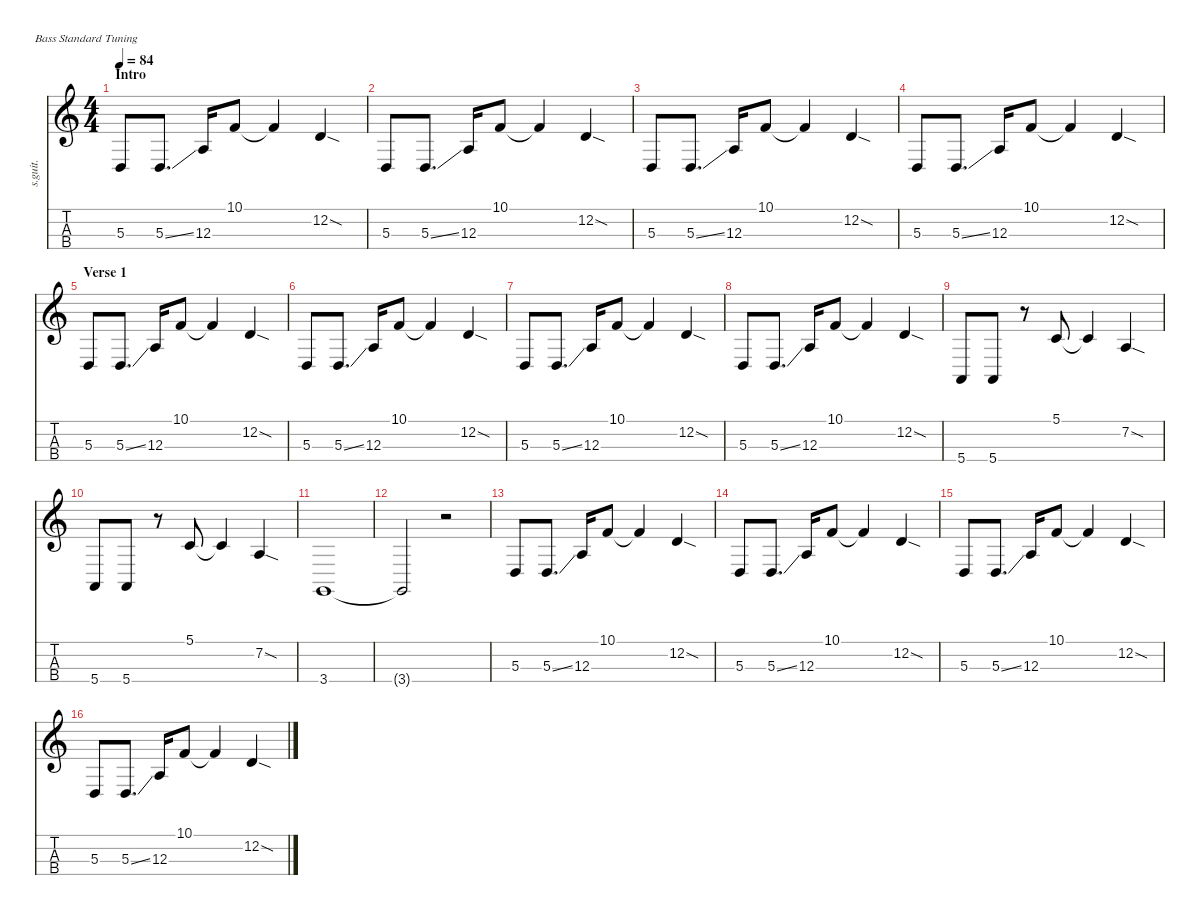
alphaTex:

\defaultSystemsLayout 4
\hideDynamics
\bracketExtendMode nobrackets
\track ("Paul McCartney - Bass" "s.guit.") {instrument electricbasspick}
\staff {score tabs}
\tuning (G2 D2 A1 E1)
\ts (4 4)
\beaming (8 2 2 2 2)
\section ("" "Intro")
\tempo 84
\clef g2
\ks c
5.3.8{lyrics (0 "") lyrics (1 "") lyrics (2 "") lyrics (3 "") lyrics (4 "") dy f instrument electricbasspick} 5.3{ss}.8{d lyrics (0 "") lyrics (1 "") lyrics (2 "") lyrics (3 "") lyrics (4 "")} 12.3.16{lyrics (0 "") lyrics (1 "") lyrics (2 "") lyrics (3 "") lyrics (4 "") dy mp} 10.1.8{lyrics (0 "") lyrics (1 "") lyrics (2 "") lyrics (3 "") lyrics (4 "")} 10.1{t}.4{lyrics (0 "") lyrics (1 "") lyrics (2 "") lyrics (3 "") lyrics (4 "")} 12.2{sod}.4{lyrics (0 "") lyrics (1 "") lyrics (2 "") lyrics (3 "") lyrics (4 "")} |
5.3.8{lyrics (0 "") lyrics (1 "") lyrics (2 "") lyrics (3 "") lyrics (4 "") dy f} 5.3{ss}.8{d lyrics (0 "") lyrics (1 "") lyrics (2 "") lyrics (3 "") lyrics (4 "")} 12.3.16{lyrics (0 "") lyrics (1 "") lyrics (2 "") lyrics (3 "") lyrics (4 "") dy mp} 10.1.8{lyrics (0 "") lyrics (1 "") lyrics (2 "") lyrics (3 "") lyrics (4 "")} 10.1{t}.4{lyrics (0 "") lyrics (1 "") lyrics (2 "") lyrics (3 "") lyrics (4 "")} 12.2{sod}.4{lyrics (0 "") lyrics (1 "") lyrics (2 "") lyrics (3 "") lyrics (4 "")} |
5.3.8{lyrics (0 "") lyrics (1 "") lyrics (2 "") lyrics (3 "") lyrics (4 "") dy f} 5.3{ss}.8{d lyrics (0 "") lyrics (1 "") lyrics (2 "") lyrics (3 "") lyrics (4 "")} 12.3.16{lyrics (0 "") lyrics (1 "") lyrics (2 "") lyrics (3 "") lyrics (4 "") dy mp} 10.1.8{lyrics (0 "") lyrics (1 "") lyrics (2 "") lyrics (3 "") lyrics (4 "")} 10.1{t}.4{lyrics (0 "") lyrics (1 "") lyrics (2 "") lyrics (3 "") lyrics (4 "")} 12.2{sod}.4{lyrics (0 "") lyrics (1 "") lyrics (2 "") lyrics (3 "") lyrics (4 "")} |
5.3.8{lyrics (0 "") lyrics (1 "") lyrics (2 "") lyrics (3 "") lyrics (4 "") dy f} 5.3{ss}.8{d lyrics (0 "") lyrics (1 "") lyrics (2 "") lyrics (3 "") lyrics (4 "")} 12.3.16{lyrics (0 "") lyrics (1 "") lyrics (2 "") lyrics (3 "") lyrics (4 "") dy mp} 10.1.8{lyrics (0 "") lyrics (1 "") lyrics (2 "") lyrics (3 "") lyrics (4 "")} 10.1{t}.4{lyrics (0 "") lyrics (1 "") lyrics (2 "") lyrics (3 "") lyrics (4 "")} 12.2{sod}.4{lyrics (0 "") lyrics (1 "") lyrics (2 "") lyrics (3 "") lyrics (4 "")} |
\section ("" "Verse 1")
5.3.8{lyrics (0 "") lyrics (1 "") lyrics (2 "") lyrics (3 "") lyrics (4 "") dy f} 5.3{ss}.8{d lyrics (0 "") lyrics (1 "") lyrics (2 "") lyrics (3 "") lyrics (4 "")} 12.3.16{lyrics (0 "") lyrics (1 "") lyrics (2 "") lyrics (3 "") lyrics (4 "") dy mp} 10.1.8{lyrics (0 "") lyrics (1 "") lyrics (2 "") lyrics (3 "") lyrics (4 "")} 10.1{t}.4{lyrics (0 "") lyrics (1 "") lyrics (2 "") lyrics (3 "") lyrics (4 "")} 12.2{sod}.4{lyrics (0 "") lyrics (1 "") lyrics (2 "") lyrics (3 "") lyrics (4 "")} |
5.3.8{lyrics (0 "") lyrics (1 "") lyrics (2 "") lyrics (3 "") lyrics (4 "") dy f} 5.3{ss}.8{d lyrics (0 "") lyrics (1 "") lyrics (2 "") lyrics (3 "") lyrics (4 "")} 12.3.16{lyrics (0 "") lyrics (1 "") lyrics (2 "") lyrics (3 "") lyrics (4 "") dy mp} 10.1.8{lyrics (0 "") lyrics (1 "") lyrics (2 "") lyrics (3 "") lyrics (4 "")} 10.1{t}.4{lyrics (0 "") lyrics (1 "") lyrics (2 "") lyrics (3 "") lyrics (4 "")} 12.2{sod}.4{lyrics (0 "") lyrics (1 "") lyrics (2 "") lyrics (3 "") lyrics (4 "")} |
5.3.8{lyrics (0 "") lyrics (1 "") lyrics (2 "") lyrics (3 "") lyrics (4 "") dy f} 5.3{ss}.8{d lyrics (0 "") lyrics (1 "") lyrics (2 "") lyrics (3 "") lyrics (4 "")} 12.3.16{lyrics (0 "") lyrics (1 "") lyrics (2 "") lyrics (3 "") lyrics (4 "") dy mp} 10.1.8{lyrics (0 "") lyrics (1 "") lyrics (2 "") lyrics (3 "") lyrics (4 "")} 10.1{t}.4{lyrics (0 "") lyrics (1 "") lyrics (2 "") lyrics (3 "") lyrics (4 "")} 12.2{sod}.4{lyrics (0 "") lyrics (1 "") lyrics (2 "") lyrics (3 "") lyrics (4 "")} |
5.3.8{lyrics (0 "") lyrics (1 "") lyrics (2 "") lyrics (3 "") lyrics (4 "") dy f} 5.3{ss}.8{d lyrics (0 "") lyrics (1 "") lyrics (2 "") lyrics (3 "") lyrics (4 "")} 12.3.16{lyrics (0 "") lyrics (1 "") lyrics (2 "") lyrics (3 "") lyrics (4 "") dy mp} 10.1.8{lyrics (0 "") lyrics (1 "") lyrics (2 "") lyrics (3 "") lyrics (4 "")} 10.1{t}.4{lyrics (0 "") lyrics (1 "") lyrics (2 "") lyrics (3 "") lyrics (4 "")} 12.2{sod}.4{lyrics (0 "") lyrics (1 "") lyrics (2 "") lyrics (3 "") lyrics (4 "")} |
5.4.8{lyrics (0 "") lyrics (1 "") lyrics (2 "") lyrics (3 "") lyrics (4 "")} 5.4.8{lyrics (0 "") lyrics (1 "") lyrics (2 "") lyrics (3 "") lyrics (4 "")} r.8 5.1.8{lyrics (0 "") lyrics (1 "") lyrics (2 "") lyrics (3 "") lyrics (4 "")} 5.1{t}.4{lyrics (0 "") lyrics (1 "") lyrics (2 "") lyrics (3 "") lyrics (4 "")} 7.2{sod}.4{lyrics (0 "") lyrics (1 "") lyrics (2 "") lyrics (3 "") lyrics (4 "")} |
5.4.8{lyrics (0 "") lyrics (1 "") lyrics (2 "") lyrics (3 "") lyrics (4 "")} 5.4.8{lyrics (0 "") lyrics (1 "") lyrics (2 "") lyrics (3 "") lyrics (4 "")} r.8 5.1.8{lyrics (0 "") lyrics (1 "") lyrics (2 "") lyrics (3 "") lyrics (4 "")} 5.1{t}.4{lyrics (0 "") lyrics (1 "") lyrics (2 "") lyrics (3 "") lyrics (4 "")} 7.2{sod}.4{lyrics (0 "") lyrics (1 "") lyrics (2 "") lyrics (3 "") lyrics (4 "")} |
3.4.1{lyrics (0 "") lyrics (1 "") lyrics (2 "") lyrics (3 "") lyrics (4 "")} |
3.4{t}.2{lyrics (0 "") lyrics (1 "") lyrics (2 "") lyrics (3 "") lyrics (4 "")} r.2 |
5.3.8{lyrics (0 "") lyrics (1 "") lyrics (2 "") lyrics (3 "") lyrics (4 "") dy f} 5.3{ss}.8{d lyrics (0 "") lyrics (1 "") lyrics (2 "") lyrics (3 "") lyrics (4 "")} 12.3.16{lyrics (0 "") lyrics (1 "") lyrics (2 "") lyrics (3 "") lyrics (4 "") dy mp} 10.1.8{lyrics (0 "") lyrics (1 "") lyrics (2 "") lyrics (3 "") lyrics (4 "")} 10.1{t}.4{lyrics (0 "") lyrics (1 "") lyrics (2 "") lyrics (3 "") lyrics (4 "")} 12.2{sod}.4{lyrics (0 "") lyrics (1 "") lyrics (2 "") lyrics (3 "") lyrics (4 "")} |
5.3.8{lyrics (0 "") lyrics (1 "") lyrics (2 "") lyrics (3 "") lyrics (4 "") dy f} 5.3{ss}.8{d lyrics (0 "") lyrics (1 "") lyrics (2 "") lyrics (3 "") lyrics (4 "")} 12.3.16{lyrics (0 "") lyrics (1 "") lyrics (2 "") lyrics (3 "") lyrics (4 "") dy mp} 10.1.8{lyrics (0 "") lyrics (1 "") lyrics (2 "") lyrics (3 "") lyrics (4 "")} 10.1{t}.4{lyrics (0 "") lyrics (1 "") lyrics (2 "") lyrics (3 "") lyrics (4 "")} 12.2{sod}.4{lyrics (0 "") lyrics (1 "") lyrics (2 "") lyrics (3 "") lyrics (4 "")} |
5.3.8{lyrics (0 "") lyrics (1 "") lyrics (2 "") lyrics (3 "") lyrics (4 "") dy f} 5.3{ss}.8{d lyrics (0 "") lyrics (1 "") lyrics (2 "") lyrics (3 "") lyrics (4 "")} 12.3.16{lyrics (0 "") lyrics (1 "") lyrics (2 "") lyrics (3 "") lyrics (4 "") dy mp} 10.1.8{lyrics (0 "") lyrics (1 "") lyrics (2 "") lyrics (3 "") lyrics (4 "")} 10.1{t}.4{lyrics (0 "") lyrics (1 "") lyrics (2 "") lyrics (3 "") lyrics (4 "")} 12.2{sod}.4{lyrics (0 "") lyrics (1 "") lyrics (2 "") lyrics (3 "") lyrics (4 "")} |
5.3.8{lyrics (0 "") lyrics (1 "") lyrics (2 "") lyrics (3 "") lyrics (4 "") dy f} 5.3{ss}.8{d lyrics (0 "") lyrics (1 "") lyrics (2 "") lyrics (3 "") lyrics (4 "")} 12.3.16{lyrics (0 "") lyrics (1 "") lyrics (2 "") lyrics (3 "") lyrics (4 "") dy mp} 10.1.8{lyrics (0 "") lyrics (1 "") lyrics (2 "") lyrics (3 "") lyrics (4 "")} 10.1{t}.4{lyrics (0 "") lyrics (1 "") lyrics (2 "") lyrics (3 "") lyrics (4 "")} 12.2{sod}.4{lyrics (0 "") lyrics (1 "") lyrics (2 "") lyrics (3 "") lyrics (4 "")}
